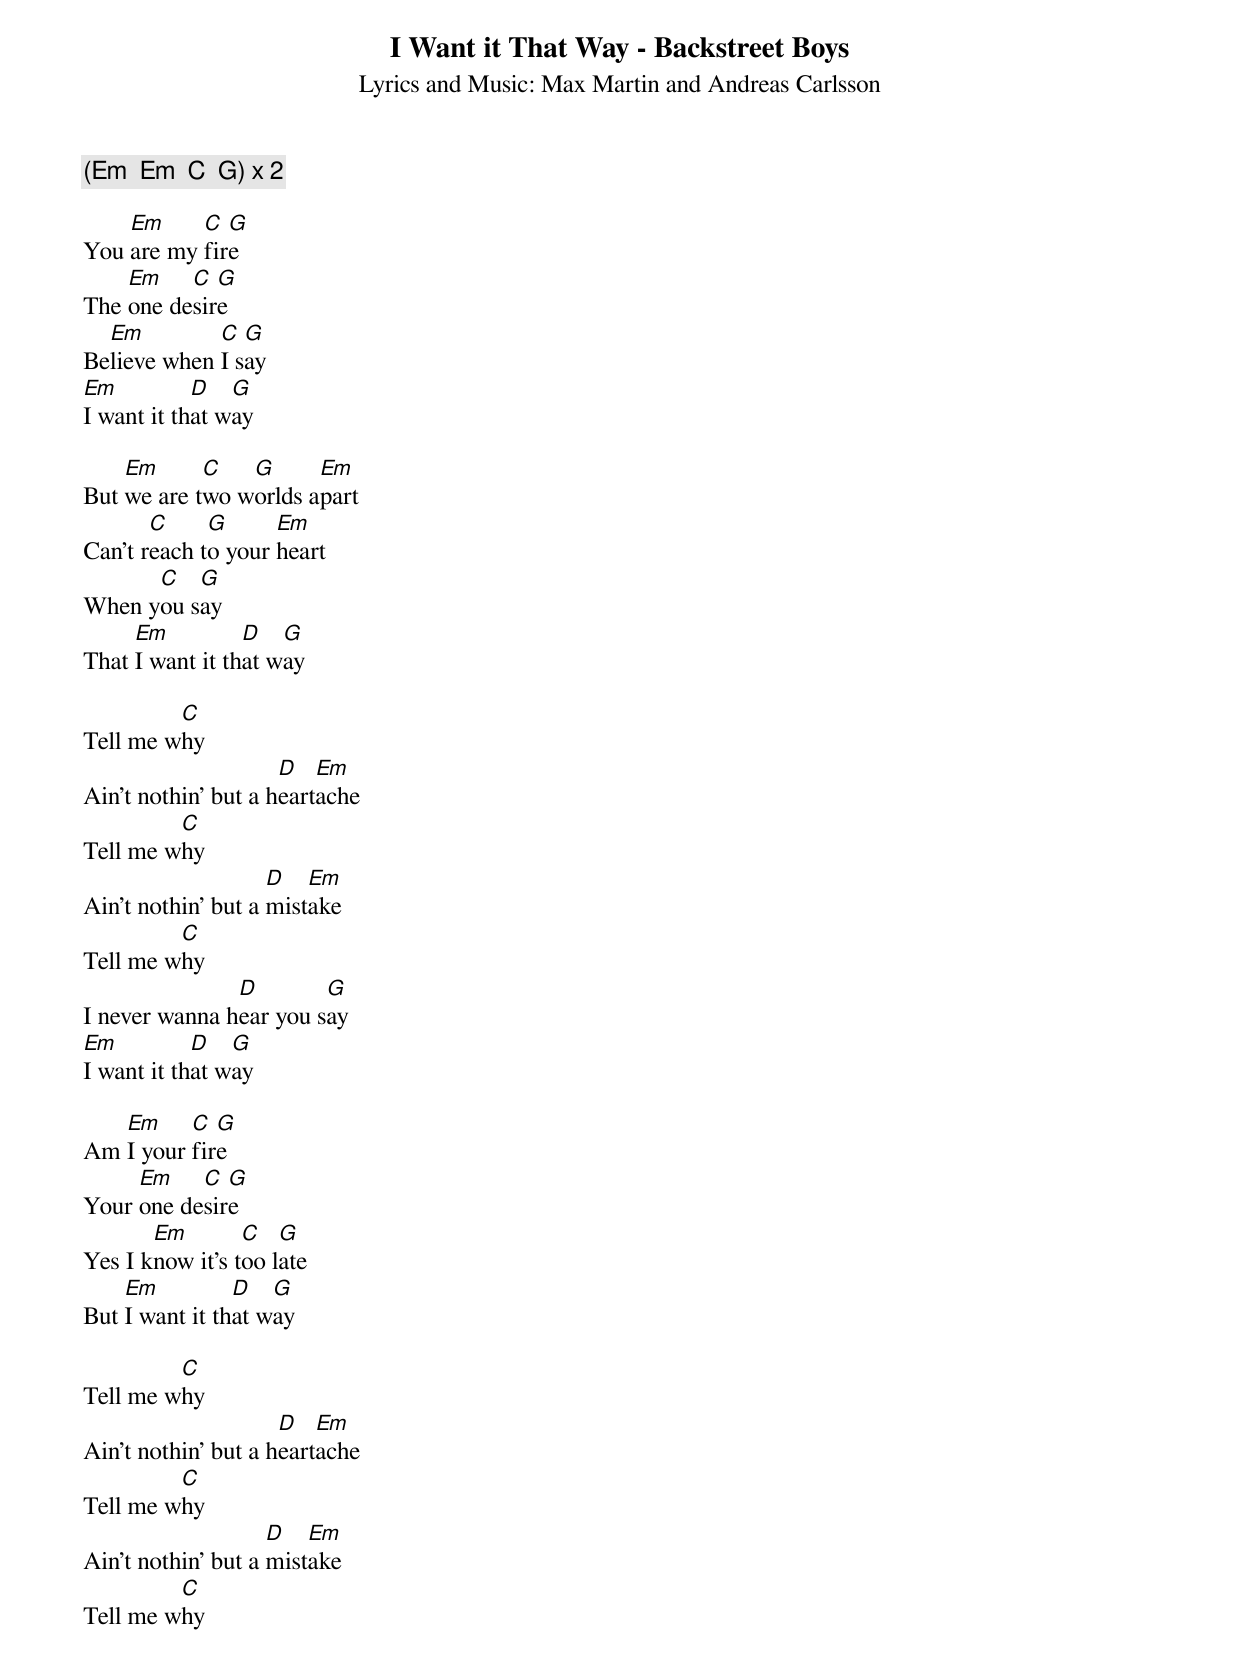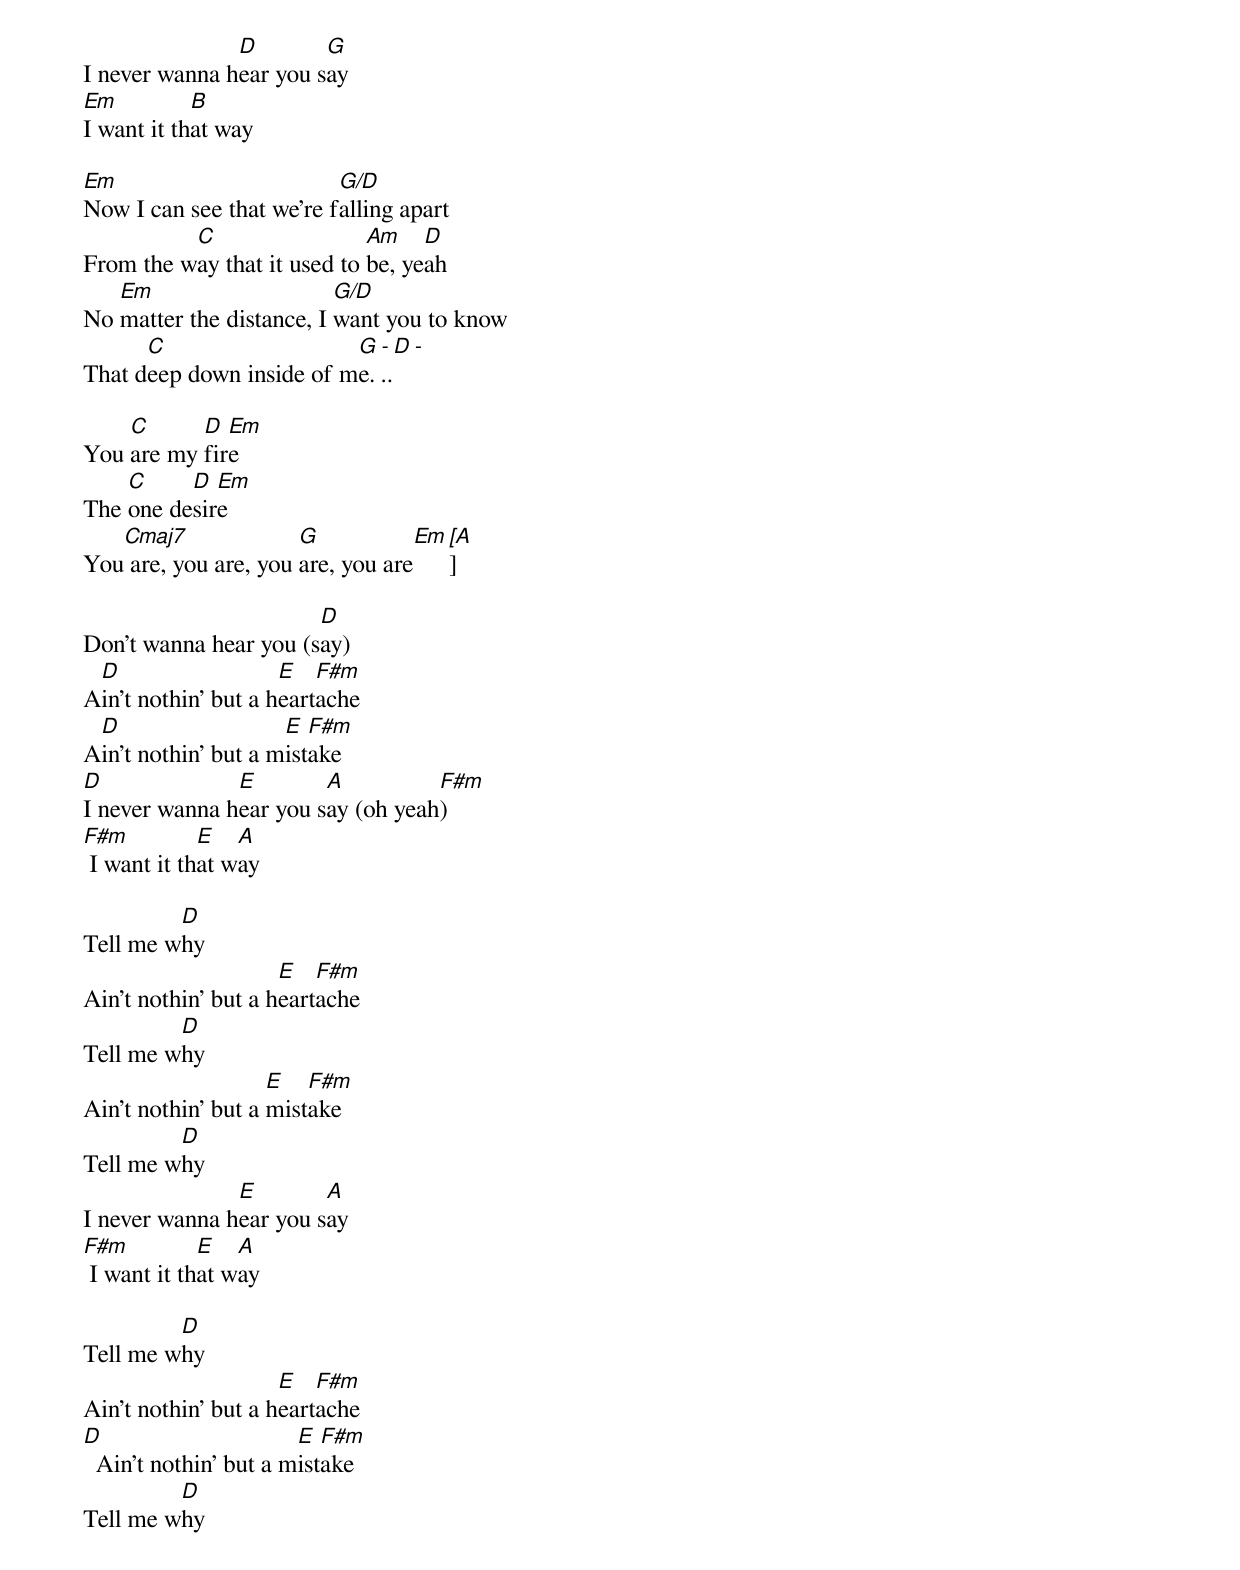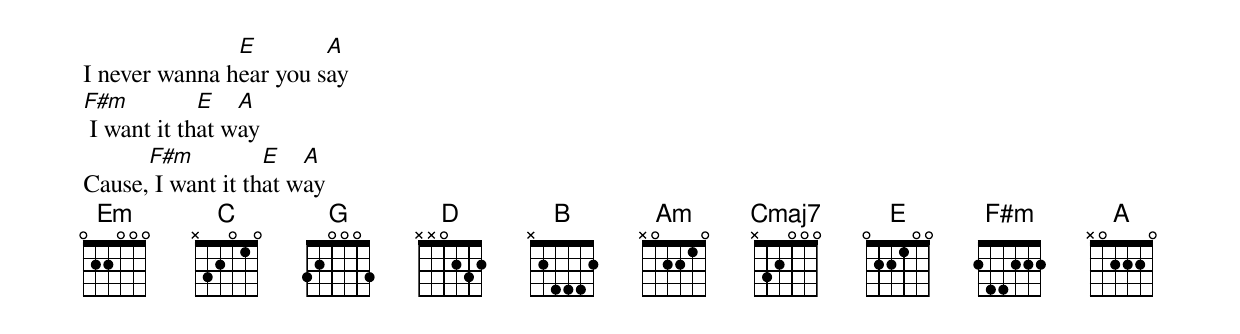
I Want it That Way - Backstreet Boys
Lyrics and Music: Max Martin and Andreas Carlsson

(Em  Em  C  G) x 2

    Em     C  G
You are my fire
    Em    C  G
The one desire
  Em         C  G
Believe when I say
Em          D   G
I want it that way

    Em      C   G      Em
But we are two worlds apart
       C     G      Em
Can't reach to your heart
      C   G
When you say
     Em          D   G
That I want it that way

         C
Tell me why
                     D   Em
Ain't nothin' but a heartache
         C
Tell me why
                    D   Em
Ain't nothin' but a mistake
         C
Tell me why
               D        G
I never wanna hear you say
Em          D   G
I want it that way

   Em     C  G
Am I your fire
     Em    C  G
Your one desire
       Em        C   G
Yes I know it's too late
    Em          D   G
But I want it that way

         C
Tell me why
                     D   Em
Ain't nothin' but a heartache
         C
Tell me why
                    D   Em
Ain't nothin' but a mistake
         C
Tell me why
               D        G
I never wanna hear you say
Em          B
I want it that way

Em                        G/D
Now I can see that we're falling apart
          C                  Am    D
From the way that it used to be, yeah
   Em                     G/D
No matter the distance, I want you to know
      C                   G - D -
That deep down inside of me...

    C      D  Em
You are my fire
    C     D  Em
The one desire
   Cmaj7              G            Em  [A]
You are, you are, you are, you are

                       D
Don't wanna hear you (say)
 D                   E   F#m
Ain't nothin' but a heartache
 D                   E  F#m
Ain't nothin' but a mistake
D              E        A          F#m
I never wanna hear you say (oh yeah)
F#m          E   A
 I want it that way

         D
Tell me why
                     E   F#m
Ain't nothin' but a heartache
         D
Tell me why
                    E   F#m
Ain't nothin' but a mistake
         D
Tell me why
               E        A
I never wanna hear you say
F#m          E   A
 I want it that way

         D
Tell me why
                     E   F#m
Ain't nothin' but a heartache
D                      E  F#m
  Ain't nothin' but a mistake
         D
Tell me why
               E        A
I never wanna hear you say
F#m          E   A
 I want it that way
      F#m          E   A
Cause, I want it that way
